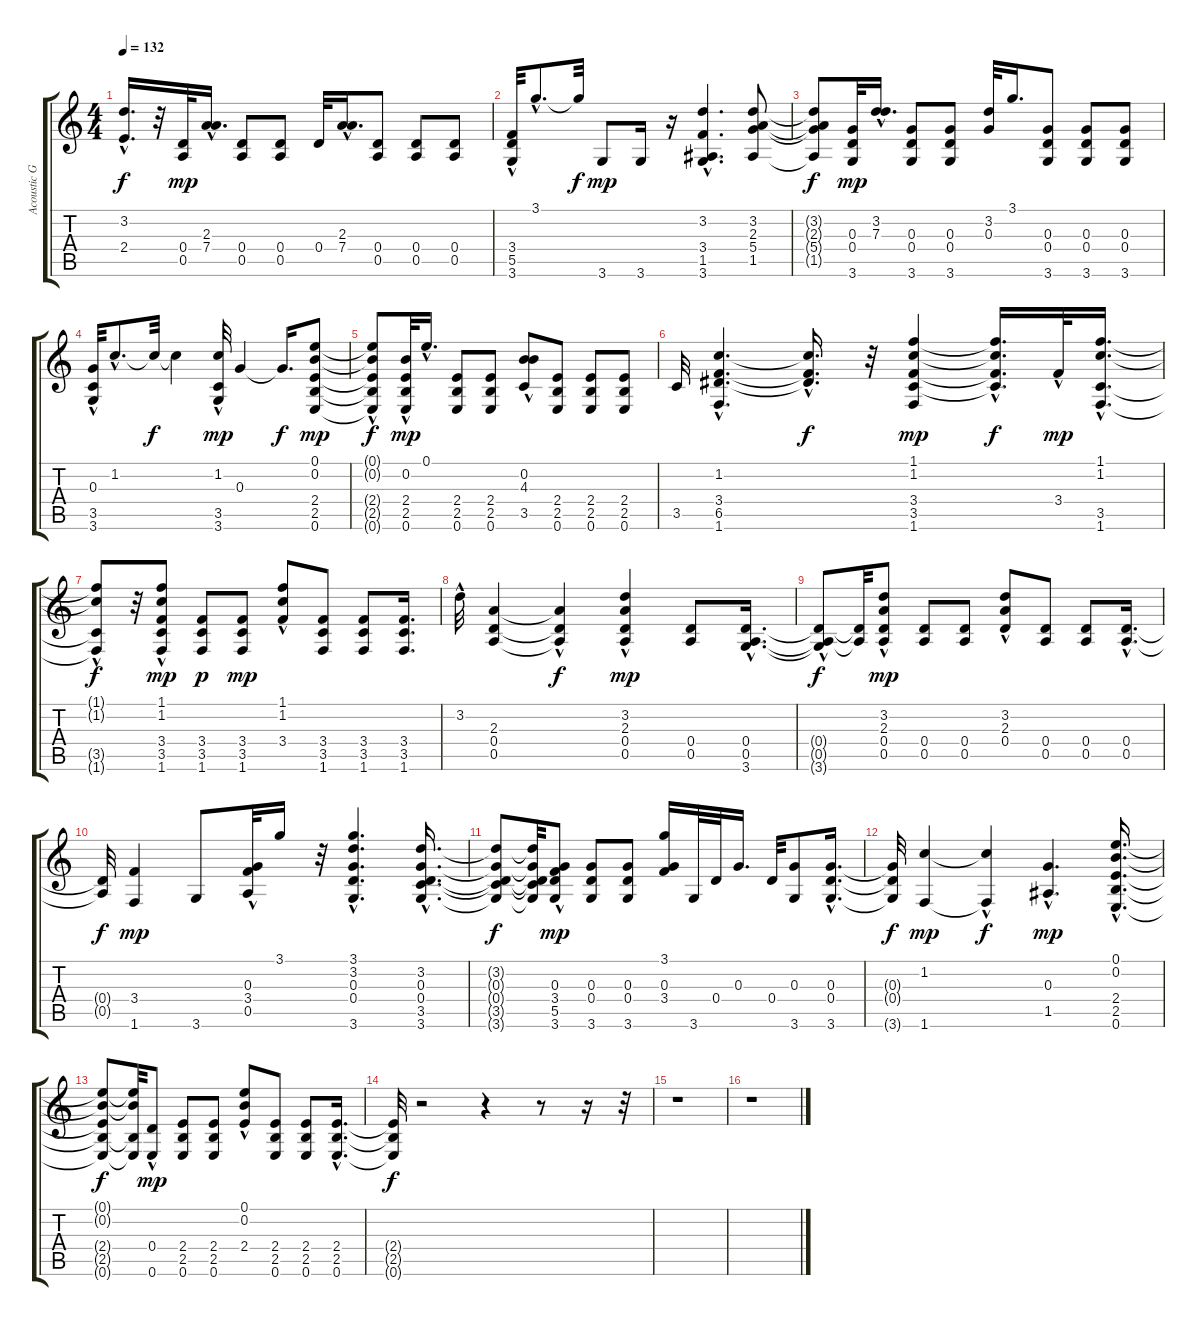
\track ("Acoustic Guitar" "Acoustic G") {instrument acousticguitarsteel}
\staff {score tabs}
\tuning (E4 B3 G3 D3 A2 E2) {hide}
\ts (4 4)
\tempo 132
\clef g2
\ks c
(3.2{hac t} 2.4{hac t}).16{d dy f} r.32 (0.4 0.5).32{dy mp} (2.3{hac} 7.4{hac}).16{d} (0.4 0.5).8 (0.4 0.5).8 0.4.32 (2.3{hac} 7.4{hac}).16{d} (0.4 0.5).8 (0.4 0.5).8 (0.4 0.5).8 |
(3.4{hac} 5.5{hac} 3.6).32 3.1{hac}.8{d} 3.1{t}.32{dy f} 3.6.8{dy mp} 3.6.16 r.16 (3.2{hac} 3.4{hac} 1.5{hac} 3.6{hac}).4{d} (3.2 2.3 5.4 1.5).8 |
(3.2{t} 2.3{t} 5.4{t} 1.5{t}).8{dy f} (0.3 0.4 3.6).32{dy mp} (3.2{hac} 7.3{hac}).16{d} (0.3 0.4 3.6).8 (0.3 0.4 3.6).8 (3.2 0.3).32 3.1.16{d} (0.3 0.4 3.6).8 (0.3 0.4 3.6).8 (0.3 0.4 3.6).8 |
(0.3{hac} 3.5 3.6{hac}).32 1.2{hac}.8{d} 1.2{t}.32{dy f} 1.2{t}.4 (1.2{hac} 3.5{hac} 3.6{hac}).32{dy mp} 0.3.4 0.3{t}.16{d dy f} (0.1 0.2 2.4 2.5 0.6).8{dy mp} |
(0.1{t} 0.2{t} 2.4{hac t} 2.5{t} 0.6{t}).8{dy f} (0.2{hac} 2.4 2.5 0.6).32{dy mp} 0.1{hac}.16{d} (2.4 2.5 0.6).8 (2.4 2.5 0.6).8 (0.2{hac} 4.3{hac} 3.5).8 (2.4 2.5 0.6).8 (2.4 2.5 0.6).8 (2.4 2.5 0.6).8 |
3.5.32 (1.2{hac} 3.4{hac} 6.5{hac} 1.6{hac}).4{d} (1.2{hac t} 3.4{hac t} 6.5{hac t}).16{d dy f} r.32 (1.1 1.2 3.4 3.5 1.6).4{dy mp} (1.1{hac t} 1.2{hac t} 3.4{t} 3.5{t}).16{d dy f} 3.4{hac}.32{dy mp} (1.1{hac} 1.2{hac} 3.5{hac} 1.6{hac}).16{d} |
(1.1{t} 1.2{t} 3.5{hac t} 1.6{t}).8{dy f} r.32 (1.1{hac} 1.2 3.4 3.5 1.6).8{dy mp} (3.4 3.5 1.6).8{dy p} (3.4 3.5 1.6).8{dy mp} (1.1{hac} 1.2{hac} 3.4).8 (3.4 3.5 1.6).8 (3.4 3.5 1.6).8 (3.4 3.5 1.6).16{d} |
3.2{hac}.32 (2.3 0.4 0.5).4 (2.3{hac t} 0.4{t} 0.5{hac t}).4{dy f} (3.2{hac} 2.3{hac} 0.4 0.5).4{dy mp} (0.4 0.5).8 (0.4{hac} 0.5{hac} 3.6{hac}).16{d} |
(0.4{t} 0.5{t} 3.6{hac t}).8{dy f} (0.4{t} 0.5{t}).32 (3.2{hac} 2.3{hac} 0.4 0.5).8{dy mp} (0.4 0.5).8 (0.4 0.5).8 (3.2{hac} 2.3{hac} 0.4).8 (0.4 0.5).8 (0.4 0.5).8 (0.4{hac} 0.5{hac}).16{d} |
(0.4{t} 0.5{t}).32{dy f} (3.4 1.6).4{dy mp} 3.6.8 (0.3{hac} 3.4{hac} 0.5{hac}).32 3.1.16 r.32 (3.1{hac} 3.2{hac} 0.3{hac} 0.4{hac} 3.6{hac}).4{d} (3.2{hac} 0.3{hac} 0.4{hac} 3.5{hac} 3.6{hac}).16{d} |
(3.2{t} 0.3{t} 0.4{t} 3.5{t} 3.6{t}).8{dy f} (3.2{t} 0.3{t} 0.4{t} 3.5{t} 3.6{t}).32 (0.3 3.4{hac} 5.5 3.6{hac}).8{dy mp} (0.3 0.4 3.6).8 (0.3 0.4 3.6).8 (3.1 0.3 3.4).16 3.6.32 0.4.32 0.3.16{d} 0.4.32 (0.3 3.6).8 (0.3{hac} 0.4{hac} 3.6{hac}).16{d} |
(0.3{t} 0.4{t} 3.6{t}).32{dy f} (1.2 1.6).4{dy mp} (1.2{hac t} 1.6{hac t}).4{dy f} (0.3{hac} 1.5{hac}).4{d dy mp} (0.1{hac} 0.2{hac} 2.4{hac} 2.5{hac} 0.6{hac}).16{d} |
(0.1{t} 0.2{t} 2.4{t} 2.5{t} 0.6{t}).8{dy f} (0.1{t} 0.2{t} 2.5{t} 0.6{t}).32 (0.4{hac} 0.6{hac}).8{dy mp} (2.4 2.5 0.6).8 (2.4 2.5 0.6).8 (0.1{hac} 0.2{hac} 2.4).8 (2.4 2.5 0.6).8 (2.4 2.5 0.6).8 (2.4{hac} 2.5{hac} 0.6{hac}).16{d} |
(2.4{t} 2.5{t} 0.6{t}).32{dy f} r.2 r.4 r.8 r.16 r.32 |
r.1 |
r.1
